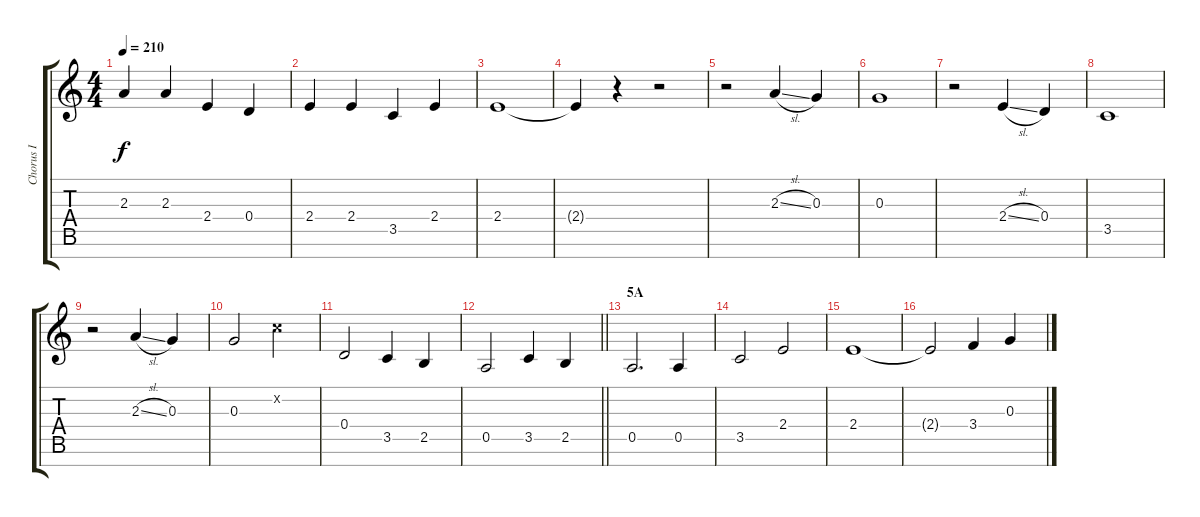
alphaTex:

\track ("Chorus I" "Chorus I") {instrument voiceoohs}
\staff {score tabs}
\tuning (E5 B4 G4 D4 A3 E3 B2) {hide}
\ts (4 4)
\tempo 210
\clef g2
\ks c
2.3.4{dy f} 2.3.4 2.4.4 0.4.4 |
2.4.4 2.4.4 3.5.4 2.4.4 |
2.4.1 |
2.4{t}.4 r.4 r.2 |
r.2 2.3{sl}.4 0.3.4 |
0.3.1 |
r.2 2.4{sl}.4 0.4.4 |
3.5.1 |
r.2 2.3{sl}.4 0.3.4 |
0.3.2 1.2{x}.2 |
0.4.2 3.5.4 2.5.4 |
\barLineRight lightlight
0.5.2 3.5.4 2.5.4 |
\section ("" "5A")
0.5.2{d} 0.5.4 |
3.5.2 2.4.2 |
2.4.1 |
2.4{t}.2 3.4.4 0.3.4
